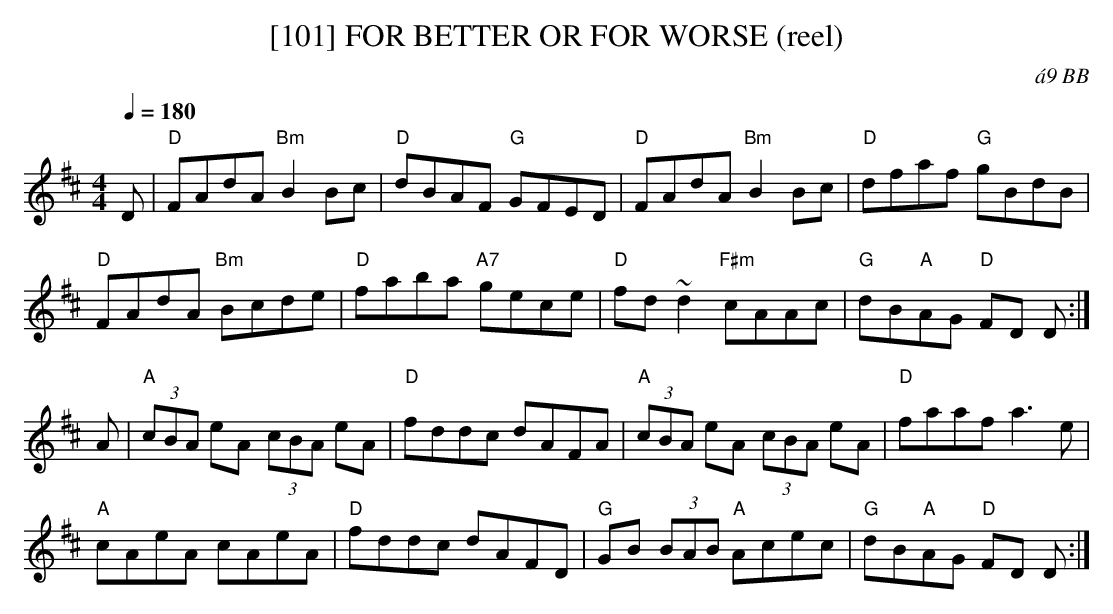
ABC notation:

X:1
T:[101] FOR BETTER OR FOR WORSE (reel)
C:\'a9 BB
Q:1/4=180
M:4/4
L:1/8
K:D
D|"D"FAdA "Bm"B2 Bc|"D"dBAF "G"GFED|"D"FAdA "Bm"B2 Bc|"D"dfaf "G"gBdB|
"D"FAdA "Bm"Bcde|"D"faba "A7"gece|"D"fd~d2 "F#m"cAAc|"G"dB"A"AG "D"FD D :|
A|"A"(3cBA eA (3cBA eA|"D"fddc dAFA|"A"(3cBA eA (3cBA eA|"D"faaf a3 e|
"A"cAeA cAeA|"D"fddc dAFD|"G"GB (3BAB "A"Acec|"G"dB"A"AG "D"FD D :|
